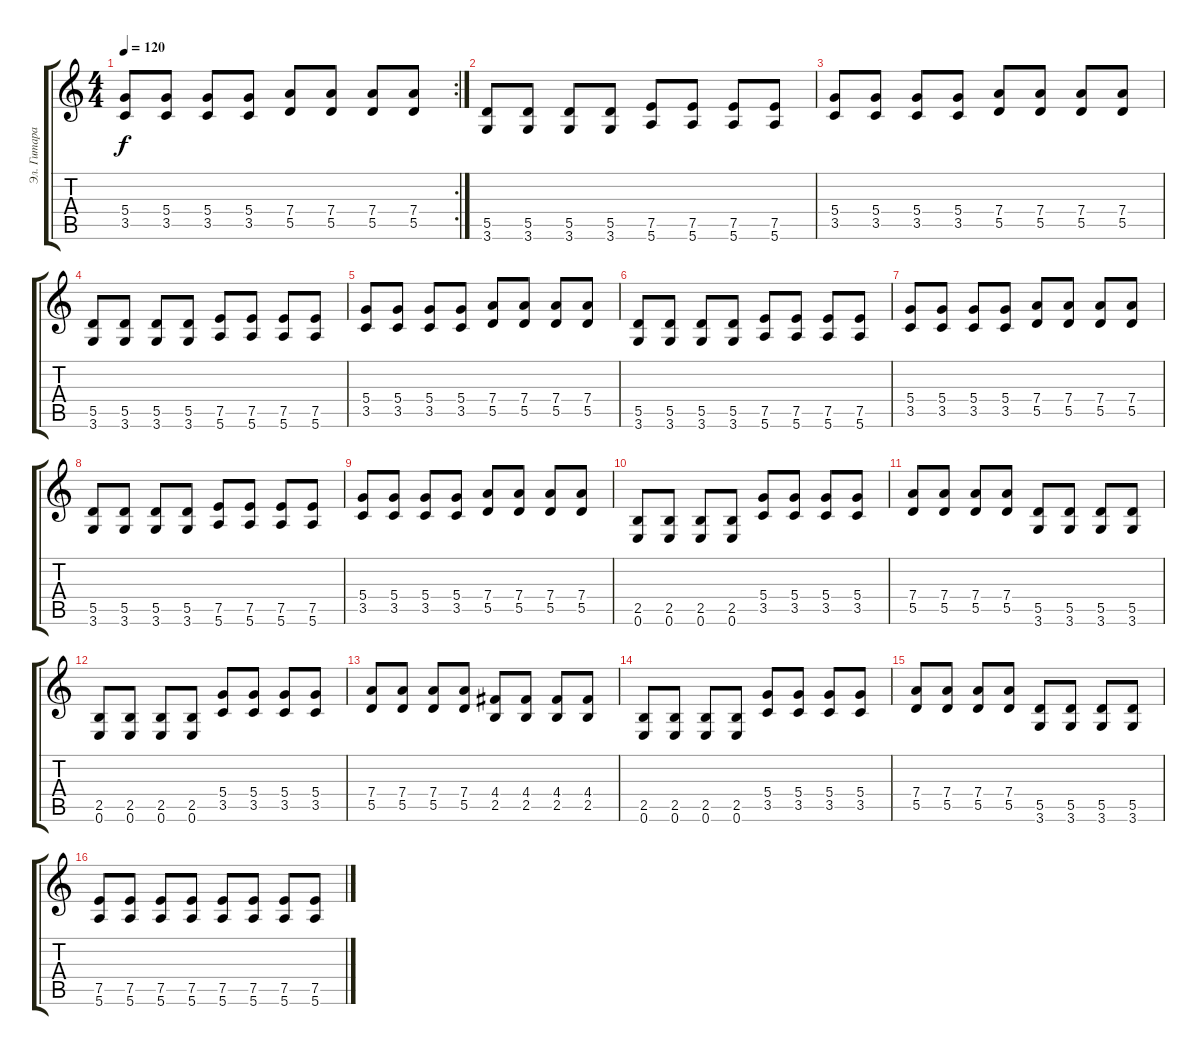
\track ("Эл. Гитара (ритм)" "Эл. Гитара") {instrument overdrivenguitar}
\staff {score tabs}
\tuning (E4 B3 G3 D3 A2 E2) {hide}
\rc 2
\ts (4 4)
\tempo 120
\clef g2
\ks c
(5.4 3.5).8{dy f} (5.4 3.5).8 (5.4 3.5).8 (5.4 3.5).8 (7.4 5.5).8 (7.4 5.5).8 (7.4 5.5).8 (7.4 5.5).8 |
(5.5 3.6).8 (5.5 3.6).8 (5.5 3.6).8 (5.5 3.6).8 (7.5 5.6).8 (7.5 5.6).8 (7.5 5.6).8 (7.5 5.6).8 |
(5.4 3.5).8 (5.4 3.5).8 (5.4 3.5).8 (5.4 3.5).8 (7.4 5.5).8 (7.4 5.5).8 (7.4 5.5).8 (7.4 5.5).8 |
(5.5 3.6).8 (5.5 3.6).8 (5.5 3.6).8 (5.5 3.6).8 (7.5 5.6).8 (7.5 5.6).8 (7.5 5.6).8 (7.5 5.6).8 |
(5.4 3.5).8 (5.4 3.5).8 (5.4 3.5).8 (5.4 3.5).8 (7.4 5.5).8 (7.4 5.5).8 (7.4 5.5).8 (7.4 5.5).8 |
(5.5 3.6).8 (5.5 3.6).8 (5.5 3.6).8 (5.5 3.6).8 (7.5 5.6).8 (7.5 5.6).8 (7.5 5.6).8 (7.5 5.6).8 |
(5.4 3.5).8 (5.4 3.5).8 (5.4 3.5).8 (5.4 3.5).8 (7.4 5.5).8 (7.4 5.5).8 (7.4 5.5).8 (7.4 5.5).8 |
(5.5 3.6).8 (5.5 3.6).8 (5.5 3.6).8 (5.5 3.6).8 (7.5 5.6).8 (7.5 5.6).8 (7.5 5.6).8 (7.5 5.6).8 |
(5.4 3.5).8 (5.4 3.5).8 (5.4 3.5).8 (5.4 3.5).8 (7.4 5.5).8 (7.4 5.5).8 (7.4 5.5).8 (7.4 5.5).8 |
(2.5 0.6).8 (2.5 0.6).8 (2.5 0.6).8 (2.5 0.6).8 (5.4 3.5).8 (5.4 3.5).8 (5.4 3.5).8 (5.4 3.5).8 |
(7.4 5.5).8 (7.4 5.5).8 (7.4 5.5).8 (7.4 5.5).8 (5.5 3.6).8 (5.5 3.6).8 (5.5 3.6).8 (5.5 3.6).8 |
(2.5 0.6).8 (2.5 0.6).8 (2.5 0.6).8 (2.5 0.6).8 (5.4 3.5).8 (5.4 3.5).8 (5.4 3.5).8 (5.4 3.5).8 |
(7.4 5.5).8 (7.4 5.5).8 (7.4 5.5).8 (7.4 5.5).8 (4.4 2.5).8 (4.4 2.5).8 (4.4 2.5).8 (4.4 2.5).8 |
(2.5 0.6).8 (2.5 0.6).8 (2.5 0.6).8 (2.5 0.6).8 (5.4 3.5).8 (5.4 3.5).8 (5.4 3.5).8 (5.4 3.5).8 |
(7.4 5.5).8 (7.4 5.5).8 (7.4 5.5).8 (7.4 5.5).8 (5.5 3.6).8 (5.5 3.6).8 (5.5 3.6).8 (5.5 3.6).8 |
(7.5 5.6).8 (7.5 5.6).8 (7.5 5.6).8 (7.5 5.6).8 (7.5 5.6).8 (7.5 5.6).8 (7.5 5.6).8 (7.5 5.6).8
